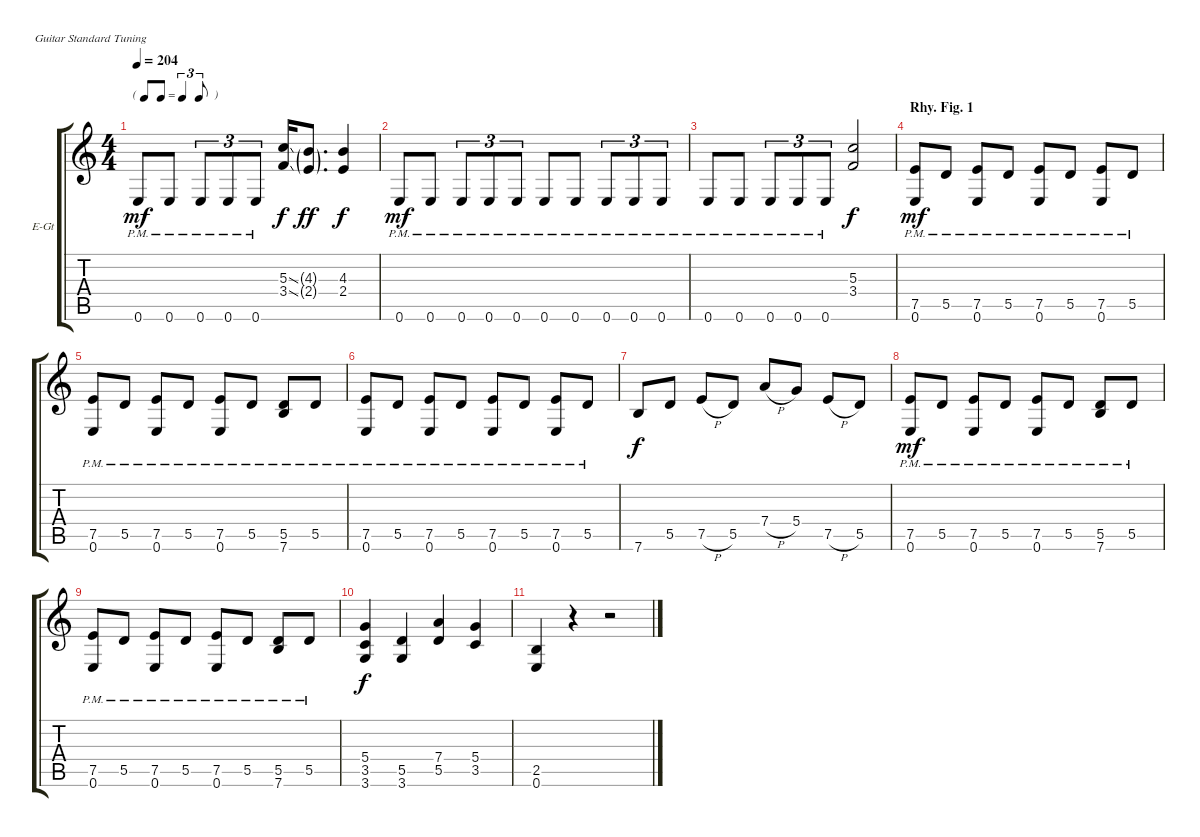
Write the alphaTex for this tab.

\bracketExtendMode groupsimilarinstruments
\firstSystemTrackNameOrientation horizontal
\otherSystemsTrackNameOrientation horizontal
\track ("Gtr II Lead" "E-Gt") {instrument overdrivenguitar}
\staff {score tabs}
\tuning (E4 B3 G3 D3 A2 E2)
\ts (4 4)
\tf triplet8th
\tempo 204
\clef g2
\ks c
0.6{pm}.8{dy mf} 0.6{pm}.8 0.6{pm}.8{tu (3 2)} 0.6{pm}.8{tu (3 2)} 0.6{pm}.8{tu (3 2)} (5.3{ss} 3.4{ss}).16{dy f} (4.3{g} 2.4{g}).8{d dy ff} (4.3 2.4).4{dy f} |
0.6{pm}.8{dy mf} 0.6{pm}.8 0.6{pm}.8{tu (3 2)} 0.6{pm}.8{tu (3 2)} 0.6{pm}.8{tu (3 2)} 0.6{pm}.8 0.6{pm}.8 0.6{pm}.8{tu (3 2)} 0.6{pm}.8{tu (3 2)} 0.6{pm}.8{tu (3 2)} |
0.6{pm}.8 0.6{pm}.8 0.6{pm}.8{tu (3 2)} 0.6{pm}.8{tu (3 2)} 0.6{pm}.8{tu (3 2)} (5.3 3.4).2{dy f} |
\section ("" "Rhy. Fig. 1")
(7.5{pm} 0.6{pm}).8{dy mf} 5.5{pm}.8 (7.5{pm} 0.6{pm}).8 5.5{pm}.8 (7.5{pm} 0.6{pm}).8 5.5{pm}.8 (7.5{pm} 0.6{pm}).8 5.5{pm}.8 |
(7.5{pm} 0.6{pm}).8 5.5{pm}.8 (7.5{pm} 0.6{pm}).8 5.5{pm}.8 (7.5{pm} 0.6{pm}).8 5.5{pm}.8 (5.5{pm} 7.6{pm}).8 5.5{pm}.8 |
(7.5{pm} 0.6{pm}).8 5.5{pm}.8 (7.5{pm} 0.6{pm}).8 5.5{pm}.8 (7.5{pm} 0.6{pm}).8 5.5{pm}.8 (7.5{pm} 0.6{pm}).8 5.5{pm}.8 |
7.6.8{dy f} 5.5.8 7.5{h}.8 5.5.8 7.4{h}.8 5.4.8 7.5{h}.8 5.5.8 |
(7.5{pm} 0.6{pm}).8{dy mf} 5.5{pm}.8 (7.5{pm} 0.6{pm}).8 5.5{pm}.8 (7.5{pm} 0.6{pm}).8 5.5{pm}.8 (5.5{pm} 7.6{pm}).8 5.5{pm}.8 |
(7.5{pm} 0.6{pm}).8 5.5{pm}.8 (7.5{pm} 0.6{pm}).8 5.5{pm}.8 (7.5{pm} 0.6{pm}).8 5.5{pm}.8 (5.5{pm} 7.6{pm}).8 5.5{pm}.8 |
(5.4 3.5 3.6).4{dy f} (5.5 3.6).4 (7.4 5.5).4 (5.4 3.5).4 |
(2.5 0.6).4 r.4 r.2
